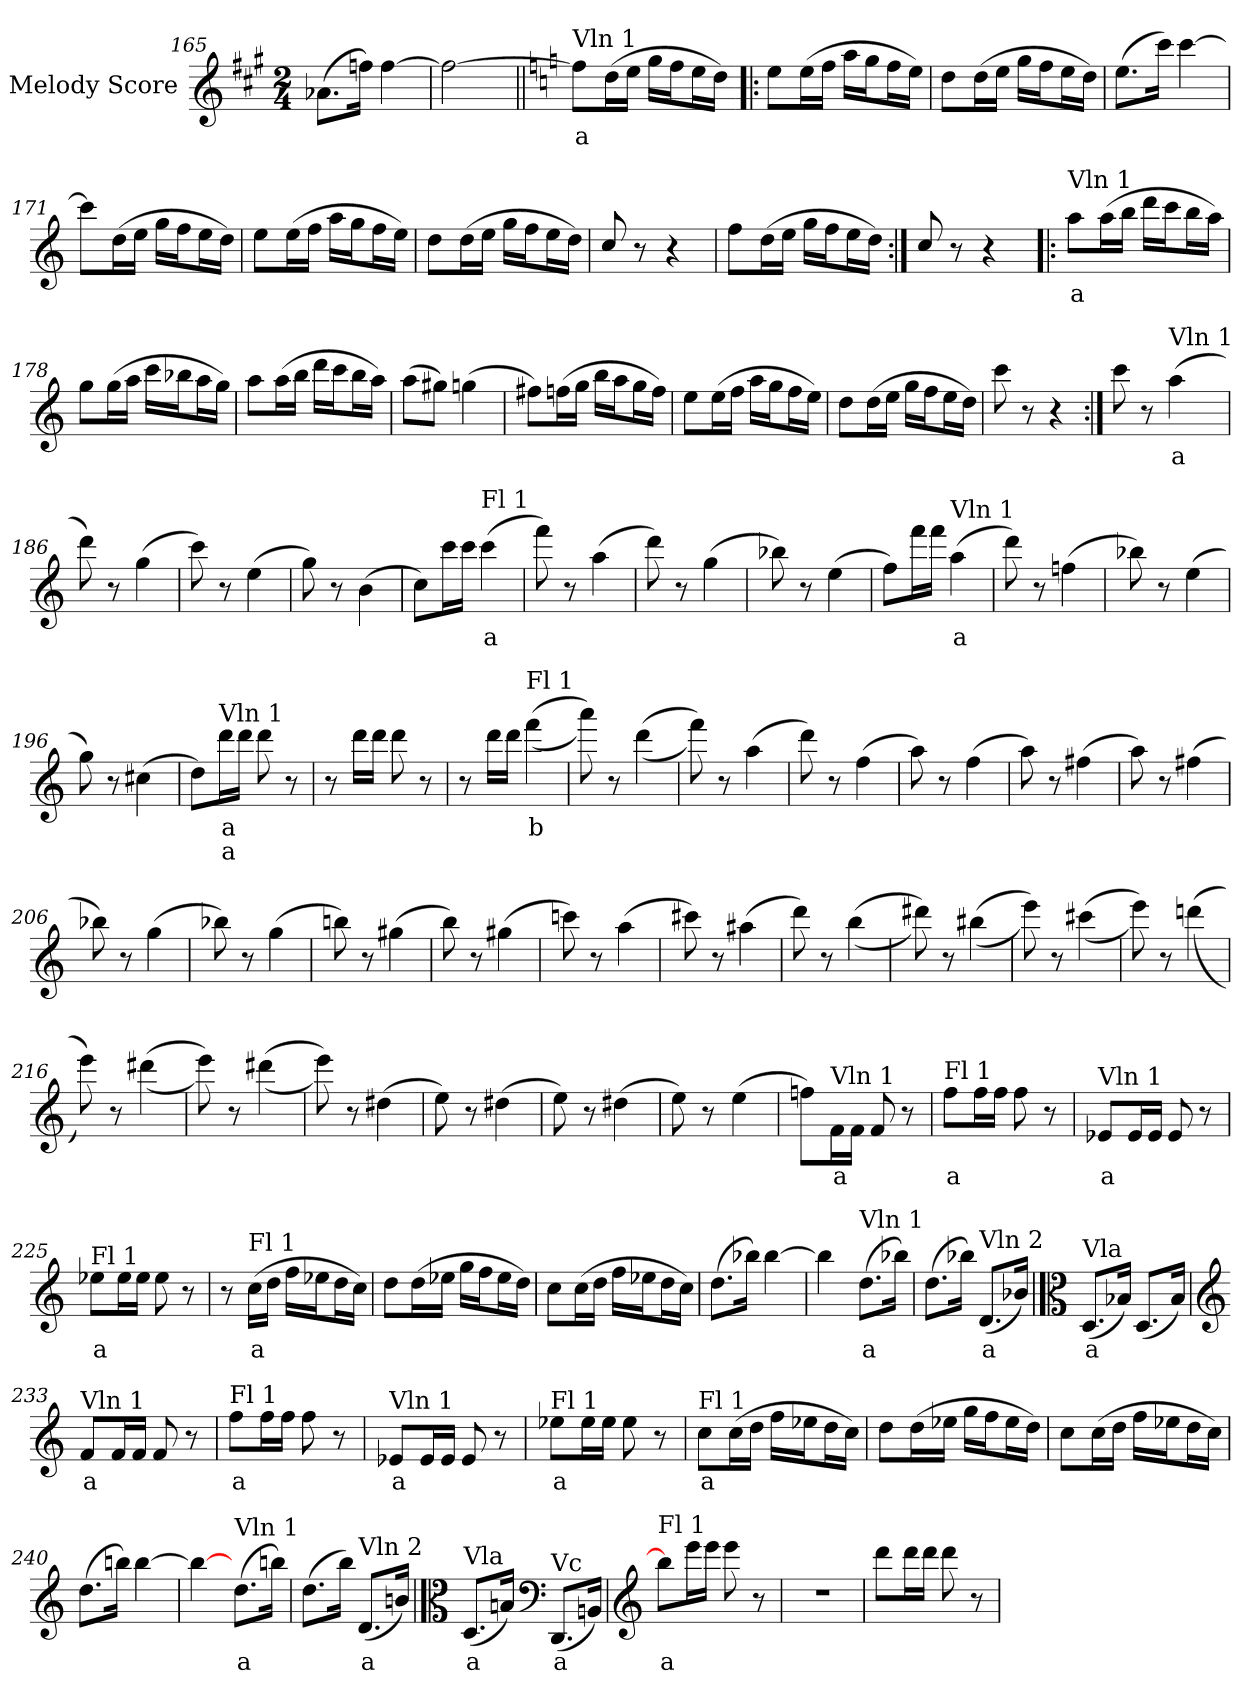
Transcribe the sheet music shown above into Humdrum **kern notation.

**kern	**text	**text
*part1	*part1	*part1
*staff1	*staff1	*staff1
*I"Melody Score	*	*
*clefG2	*	*
*k[f#c#g#]	*	*
*M2/4	*	*
=165	=165	=165
(8.a-X\L	.	.
16ffn\Jk)	.	.
[4ff\	.	.
=166	=166	=166
2ff\_	.	.
=167||	=167||	=167||
*k[]	*	*
!LO:TX:a:t=Vln 1	!	!
!	!LO:LY:b:color=#FF0000	!
8ff\L]	a	.
(16dd\L	.	.
16ee\JJ	.	.
16gg\LL	.	.
16ff\J	.	.
16ee\L	.	.
16dd\JJ)	.	.
=168!|:	=168!|:	=168!|:
8ee\L	.	.
(16ee\L	.	.
16ff\JJ	.	.
16aa\LL	.	.
16gg\J	.	.
16ff\L	.	.
16ee\JJ)	.	.
=169	=169	=169
8dd\L	.	.
(16dd\L	.	.
16ee\JJ	.	.
16gg\LL	.	.
16ff\J	.	.
16ee\L	.	.
16dd\JJ)	.	.
=170	=170	=170
(8.ee\L	.	.
16ccc\Jk)	.	.
[4ccc\	.	.
=171	=171	=171
8ccc\L]	.	.
(16dd\L	.	.
16ee\JJ	.	.
16gg\LL	.	.
16ff\J	.	.
16ee\L	.	.
16dd\JJ)	.	.
=172	=172	=172
8ee\L	.	.
(16ee\L	.	.
16ff\JJ	.	.
16aa\LL	.	.
16gg\J	.	.
16ff\L	.	.
16ee\JJ)	.	.
=173	=173	=173
8dd\L	.	.
(16dd\L	.	.
16ee\JJ	.	.
16gg\LL	.	.
16ff\J	.	.
16ee\L	.	.
16dd\JJ)	.	.
=174	=174	=174
8cc/	.	.
8r	.	.
4r	.	.
=175	=175	=175
8ff\L	.	.
(16dd\L	.	.
16ee\JJ	.	.
16gg\LL	.	.
16ff\J	.	.
16ee\L	.	.
16dd\JJ)	.	.
=176:|!	=176:|!	=176:|!
8cc/	.	.
8r	.	.
4r	.	.
=177!|:	=177!|:	=177!|:
!LO:TX:a:t=Vln 1	!	!
!	!LO:LY:b:color=#FF0000	!
8aa\L	a	.
(16aa\L	.	.
16bb\JJ	.	.
16ddd\LL	.	.
16ccc\J	.	.
16bb\L	.	.
16aa\JJ)	.	.
=178	=178	=178
8gg\L	.	.
(16gg\L	.	.
16aa\JJ	.	.
16ccc\LL	.	.
16bb-X\J	.	.
16aa\L	.	.
16gg\JJ)	.	.
=179	=179	=179
8aa\L	.	.
(16aa\L	.	.
16bb\JJ	.	.
16ddd\LL	.	.
16ccc\J	.	.
16bb\L	.	.
16aa\JJ)	.	.
=180	=180	=180
(8aa\L	.	.
8gg#X\J)	.	.
(4ggn\	.	.
=181	=181	=181
8ff#X\L)	.	.
(16ffn\L	.	.
16gg\JJ	.	.
16bb\LL	.	.
16aa\J	.	.
16gg\L	.	.
16ff\JJ)	.	.
=182	=182	=182
8ee\L	.	.
(16ee\L	.	.
16ff\JJ	.	.
16aa\LL	.	.
16gg\J	.	.
16ff\L	.	.
16ee\JJ)	.	.
=183	=183	=183
8dd\L	.	.
(16dd\L	.	.
16ee\JJ	.	.
16gg\LL	.	.
16ff\J	.	.
16ee\L	.	.
16dd\JJ)	.	.
=184	=184	=184
8ccc\	.	.
8r	.	.
4r	.	.
=185:|!	=185:|!	=185:|!
8ccc\	.	.
8r	.	.
!LO:TX:a:t=Vln 1	!	!
!	!LO:LY:b:color=#FF0000	!
(4aa\	a	.
=186	=186	=186
8ddd\)	.	.
8r	.	.
(4gg\	.	.
=187	=187	=187
8ccc\)	.	.
8r	.	.
(4ee\	.	.
=188	=188	=188
8gg\)	.	.
8r	.	.
(4b\	.	.
=189	=189	=189
8cc\L)	.	.
16ccc\L	.	.
16ccc\JJ	.	.
!LO:TX:a:t=Fl 1	!	!
!	!LO:LY:b:color=#FF0000	!
(4ccc\	a	.
=190	=190	=190
8fff\)	.	.
8r	.	.
(4aa\	.	.
=191	=191	=191
8ddd\)	.	.
8r	.	.
(4gg\	.	.
=192	=192	=192
8bb-X\)	.	.
8r	.	.
(4ee\	.	.
=193	=193	=193
8ff\L)	.	.
16fff\L	.	.
16fff\JJ	.	.
!LO:TX:a:t=Vln 1	!	!
!	!LO:LY:b:color=#FF0000	!
(4aa\	a	.
=194	=194	=194
8ddd\)	.	.
8r	.	.
(4ffn\	.	.
=195	=195	=195
8bb-X\)	.	.
8r	.	.
(4ee\	.	.
=196	=196	=196
8gg\)	.	.
8r	.	.
(4cc#X\	.	.
=197	=197	=197
8dd\L)	.	.
!LO:TX:a:t=Vln 1	!	!
!	!LO:LY:color=#FF0000	!LO:LY:color=#FF0000
16ddd\L	a	a
16ddd\JJ	.	.
8ddd\	.	.
8r	.	.
=198	=198	=198
8r	.	.
16ddd\LL	.	.
16ddd\JJ	.	.
8ddd\	.	.
8r	.	.
=199	=199	=199
8r	.	.
16ddd\LL	.	.
16ddd\JJ	.	.
!LO:TX:a:t=Fl 1	!	!
!	!LO:LY:b:color=#FF0000	!
((4fff\	b	.
=200	=200	=200
8aaa\))	.	.
8r	.	.
((4ddd\	.	.
=201	=201	=201
8fff\))	.	.
8r	.	.
(4aa\	.	.
=202	=202	=202
8ddd\)	.	.
8r	.	.
(4ff\	.	.
=203	=203	=203
8aa\)	.	.
8r	.	.
(4ff\	.	.
=204	=204	=204
8aa\)	.	.
8r	.	.
(4ff#X\	.	.
=205	=205	=205
8aa\)	.	.
8r	.	.
(4ff#X\	.	.
=206	=206	=206
8bb-X\)	.	.
8r	.	.
(4gg\	.	.
=207	=207	=207
8bb-X\)	.	.
8r	.	.
(4gg\	.	.
=208	=208	=208
8bbn\)	.	.
8r	.	.
(4gg#X\	.	.
=209	=209	=209
8bb\)	.	.
8r	.	.
(4gg#X\	.	.
=210	=210	=210
8cccn\)	.	.
8r	.	.
(4aa\	.	.
=211	=211	=211
8ccc#X\)	.	.
8r	.	.
(4aa#X\	.	.
=212	=212	=212
8ddd\)	.	.
8r	.	.
((4bb\	.	.
=213	=213	=213
8ddd#X\))	.	.
8r	.	.
((4bb#X\	.	.
=214	=214	=214
8eee\))	.	.
8r	.	.
((4ccc#X\	.	.
=215	=215	=215
8eee\))	.	.
8r	.	.
((4dddn\	.	.
=216	=216	=216
8eee\))	.	.
8r	.	.
((4ddd#X\	.	.
=217	=217	=217
8eee\))	.	.
8r	.	.
((4ddd#X\	.	.
=218	=218	=218
8eee\))	.	.
8r	.	.
(4dd#X\	.	.
=219	=219	=219
8ee\)	.	.
8r	.	.
(4dd#X\	.	.
=220	=220	=220
8ee\)	.	.
8r	.	.
(4dd#X\	.	.
=221	=221	=221
8ee\)	.	.
8r	.	.
(4ee\	.	.
=222	=222	=222
8ffn\L)	.	.
!LO:TX:a:t=Vln 1	!	!
!	!LO:LY:b:color=#FF0000	!
16f\L	a	.
16f\JJ	.	.
8f/	.	.
8r	.	.
=223	=223	=223
!LO:TX:a:t=Fl 1	!	!
!	!LO:LY:b:color=#FF0000	!
8ff\L	a	.
16ff\L	.	.
16ff\JJ	.	.
8ff\	.	.
8r	.	.
=224	=224	=224
!LO:TX:a:t=Vln 1	!	!
!	!LO:LY:b:color=#FF0000	!
8e-X/L	a	.
16e-/L	.	.
16e-/JJ	.	.
8e-/	.	.
8r	.	.
=225	=225	=225
!LO:TX:a:t=Fl 1	!	!
!	!LO:LY:b:color=#FF0000	!
8ee-X\L	a	.
16ee-\L	.	.
16ee-\JJ	.	.
8ee-\	.	.
8r	.	.
=226	=226	=226
8r	.	.
!LO:TX:a:t=Fl 1	!	!
!	!LO:LY:b:color=#FF0000	!
(16cc\LL	a	.
16dd\JJ	.	.
16ff\LL	.	.
16ee-X\J	.	.
16dd\L	.	.
16cc\JJ)	.	.
=227	=227	=227
8dd\L	.	.
(16dd\L	.	.
16ee-X\JJ	.	.
16gg\LL	.	.
16ff\J	.	.
16ee-\L	.	.
16dd\JJ)	.	.
=228	=228	=228
8cc\L	.	.
(16cc\L	.	.
16dd\JJ	.	.
16ff\LL	.	.
16ee-X\J	.	.
16dd\L	.	.
16cc\JJ)	.	.
=229	=229	=229
(8.dd\L	.	.
16bb-X\Jk)	.	.
[4bb-\	.	.
=230	=230	=230
4bb-\]	.	.
!LO:TX:a:t=Vln 1	!	!
!	!LO:LY:b:color=#FF0000	!
(8.dd\L	a	.
16bb-X\Jk)	.	.
=231	=231	=231
(8.dd\L	.	.
16bb-X\Jk)	.	.
!LO:TX:a:t=Vln 2	!	!
!	!LO:LY:b:color=#FF0000	!
(8.d/L	a	.
16b-X/Jk)	.	.
=232	=232	=232
*clefC3	*	*
!LO:TX:a:t=Vla	!	!
!	!LO:LY:b:color=#FF0000	!
(8.D/L	a	.
16B-X/Jk)	.	.
(8.D/L	.	.
16B-/Jk)	.	.
=233	=233	=233
*clefG2	*	*
!LO:TX:a:t=Vln 1	!	!
!	!LO:LY:b:color=#FF0000	!
8f/L	a	.
16f/L	.	.
16f/JJ	.	.
8f/	.	.
8r	.	.
=234	=234	=234
!LO:TX:a:t=Fl 1	!	!
!	!LO:LY:b:color=#FF0000	!
8ff\L	a	.
16ff\L	.	.
16ff\JJ	.	.
8ff\	.	.
8r	.	.
=235	=235	=235
!LO:TX:a:t=Vln 1	!	!
!	!LO:LY:b:color=#FF0000	!
8e-X/L	a	.
16e-/L	.	.
16e-/JJ	.	.
8e-/	.	.
8r	.	.
=236	=236	=236
!LO:TX:a:t=Fl 1	!	!
!	!LO:LY:b:color=#FF0000	!
8ee-X\L	a	.
16ee-\L	.	.
16ee-\JJ	.	.
8ee-\	.	.
8r	.	.
=237	=237	=237
!LO:TX:a:t=Fl 1	!	!
!	!LO:LY:b:color=#FF0000	!
8cc\L	a	.
(16cc\L	.	.
16dd\JJ	.	.
16ff\LL	.	.
16ee-X\J	.	.
16dd\L	.	.
16cc\JJ)	.	.
=238	=238	=238
8dd\L	.	.
(16dd\L	.	.
16ee-X\JJ	.	.
16gg\LL	.	.
16ff\J	.	.
16ee-\L	.	.
16dd\JJ)	.	.
=239	=239	=239
8cc\L	.	.
(16cc\L	.	.
16dd\JJ	.	.
16ff\LL	.	.
16ee-X\J	.	.
16dd\L	.	.
16cc\JJ)	.	.
=240	=240	=240
(8.dd\L	.	.
16bbn\Jk)	.	.
[4bb\	.	.
=241	=241	=241
4bb\_	.	.
!LO:TX:a:t=Vln 1	!	!
!	!LO:LY:b:color=#FF0000	!
(8.dd\L	a	.
16bbn\Jk)	.	.
=242	=242	=242
(8.dd\L	.	.
16bb\Jk)	.	.
!LO:TX:a:t=Vln 2	!	!
!	!LO:LY:b:color=#FF0000	!
(8.d/L	a	.
16bn/Jk)	.	.
=243	=243	=243
*clefC3	*	*
!LO:TX:a:t=Vla	!	!
!	!LO:LY:b:color=#FF0000	!
(8.D/L	a	.
16Bn/Jk)	.	.
*clefF4	*	*
!LO:TX:a:t=Vc	!	!
!	!LO:LY:b:color=#FF0000	!
(8.DD/L	a	.
16BBn/Jk)	.	.
=244	=244	=244
*clefG2	*	*
!LO:TX:a:t=Fl 1	!	!
!	!LO:LY:b:color=#FF0000	!
8bb\L]	a	.
16eee\L	.	.
16eee\JJ	.	.
8eee\	.	.
8r	.	.
=245	=245	=245
2r	.	.
=246	=246	=246
8ddd\L	.	.
16ddd\L	.	.
16ddd\JJ	.	.
8ddd\	.	.
8r	.	.
=	=	=
*-	*-	*-
